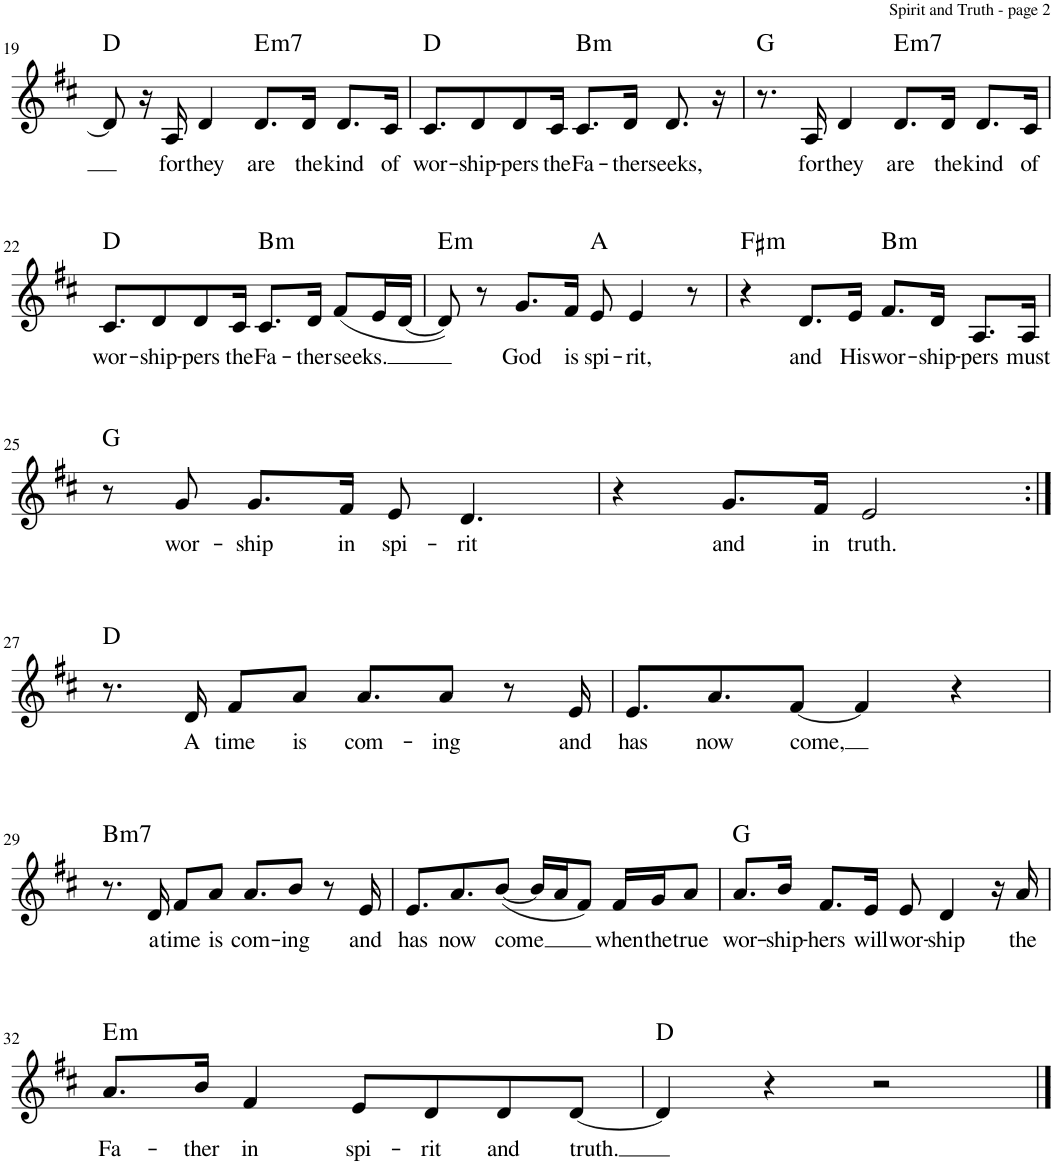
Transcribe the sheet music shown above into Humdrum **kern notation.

**kern	**text	**harte
*part1	*part1	*part1
*staff1	*staff1	*
*I"Piano	*	*
*I'Pno.	*	*
!!LO:PB:g=z
*clefG2	*	*
*k[f#c#]	*	*
*M4/4	*	*
=19	=19	=19
8d/]	.	D:maj
16r	.	.
!	!LO:LY:b	!
16A/	for	.
!	!LO:LY:b	!
4d/	they	.
!	!LO:LY:b	!LO:H:kt=m7
8.d/L	are	E:min7
!	!LO:LY:b	!
16d/Jk	the	.
!	!LO:LY:b	!
8.d/L	kind	.
!	!LO:LY:b	!
16c#/Jk	of	.
=20	=20	=20
!	!LO:LY:b	!
8.c#/L	wor-	D:maj
!	!LO:LY:b	!
8d/	-ship-	.
!	!LO:LY:b	!
8d/	-pers	.
!	!LO:LY:b	!
16c#/Jk	the	.
!	!LO:LY:b	!LO:H:kt=m
8.c#/L	Fa-	B:min
!	!LO:LY:b	!
16d/Jk	-ther	.
!	!LO:LY:b	!
8.d/	seeks,	.
16r	.	.
=21	=21	=21
8.r	.	G:maj
!	!LO:LY:b	!
16A/	for	.
!	!LO:LY:b	!
4d/	they	.
!	!LO:LY:b	!LO:H:kt=m7
8.d/L	are	E:min7
!	!LO:LY:b	!
16d/Jk	the	.
!	!LO:LY:b	!
8.d/L	kind	.
!	!LO:LY:b	!
16c#/Jk	of	.
!!LO:LB:g=z
=22	=22	=22
!	!LO:LY:b	!
8.c#/L	wor-	D:maj
!	!LO:LY:b	!
8d/	-ship-	.
!	!LO:LY:b	!
8d/	-pers	.
!	!LO:LY:b	!
16c#/Jk	the	.
!	!LO:LY:b	!LO:H:kt=m
8.c#/L	Fa-	B:min
!	!LO:LY:b	!
16d/Jk	-ther	.
!	!LO:LY:b	!
(8f#/L	seeks.	.
16e/L	.	.
[16d/JJ	.	.
=23	=23	=23
!	!	!LO:H:kt=m
8d/])	.	E:min
8r	.	.
!	!LO:LY:b	!
8.g/L	God	.
!	!LO:LY:b	!
16f#/Jk	is	.
!	!LO:LY:b	!
8e/	spi-	A:maj
!	!LO:LY:b	!
4e/	-rit,	.
8r	.	.
=24	=24	=24
!	!	!LO:H:kt=m
4r	.	F#:min
!	!LO:LY:b	!
8.d/L	and	.
!	!LO:LY:b	!
16e/Jk	His	.
!	!LO:LY:b	!LO:H:kt=m
8.f#/L	wor-	B:min
!	!LO:LY:b	!
16d/Jk	-ship-	.
!	!LO:LY:b	!
8.A/L	-pers	.
!	!LO:LY:b	!
16A/Jk	must	.
!!LO:LB:g=z
=25	=25	=25
8r	.	G:maj
!	!LO:LY:b	!
8g/	wor-	.
!	!LO:LY:b	!
8.g/L	-ship	.
!	!LO:LY:b	!
16f#/Jk	in	.
!	!LO:LY:b	!
8e/	spi-	.
!	!LO:LY:b	!
4.d/	-rit	.
=26	=26	=26
4r	.	.
!	!LO:LY:b	!
8.g/L	and	.
!	!LO:LY:b	!
16f#/Jk	in	.
!	!LO:LY:b	!
2e/	truth.	.
!!LO:LB:g=z
=27:|!	=27:|!	=27:|!
8.r	.	D:maj
!	!LO:LY:b	!
16d/	A	.
!	!LO:LY:b	!
8f#/L	time	.
!	!LO:LY:b	!
8a/J	is	.
!	!LO:LY:b	!
8.a/L	com-	.
!	!LO:LY:b	!
8a/J	-ing	.
8r	.	.
!	!LO:LY:b	!
16e/	and	.
=28	=28	=28
!	!LO:LY:b	!
8.e/L	has	.
!	!LO:LY:b	!
8.a/	now	.
!	!LO:LY:b	!
[8f#/J	come,	.
4f#/]	.	.
4r	.	.
!!LO:LB:g=z
=29	=29	=29
!	!	!LO:H:kt=m7
8.r	.	B:min7
!	!LO:LY:b	!
16d/	a	.
!	!LO:LY:b	!
8f#/L	time	.
!	!LO:LY:b	!
8a/J	is	.
!	!LO:LY:b	!
8.a/L	com-	.
!	!LO:LY:b	!
8b/J	-ing	.
8r	.	.
!	!LO:LY:b	!
16e/	and	.
=30	=30	=30
!	!LO:LY:b	!
8.e/L	has	.
!	!LO:LY:b	!
8.a/	now	.
!	!LO:LY:b	!
([8b/J	come	.
16b/LL]	.	.
16a/J	.	.
8f#/J)	.	.
!	!LO:LY:b	!
16f#/LL	when	.
!	!LO:LY:b	!
16g/J	the	.
!	!LO:LY:b	!
8a/J	true	.
=31	=31	=31
!	!LO:LY:b	!
8.a/L	wor-	G:maj
!	!LO:LY:b	!
16b/Jk	-ship-	.
!	!LO:LY:b	!
8.f#/L	-hers	.
!	!LO:LY:b	!
16e/Jk	will	.
!	!LO:LY:b	!
8e/	wor-	.
!	!LO:LY:b	!
4d/	-ship	.
16r	.	.
!	!LO:LY:b	!
16a/	the	.
!!LO:LB:g=z
=32	=32	=32
!	!LO:LY:b	!LO:H:kt=m
8.a/L	Fa-	E:min
!	!LO:LY:b	!
16b/Jk	-ther	.
!	!LO:LY:b	!
4f#/	in	.
!	!LO:LY:b	!
8e/L	spi-	.
!	!LO:LY:b	!
8d/	-rit	.
!	!LO:LY:b	!
8d/	and	.
!	!LO:LY:b	!
[8d/J	truth.	.
=33	=33	=33
4d/]	.	D:maj
4r	.	.
2r	.	.
==	==	==
*-	*-	*-
